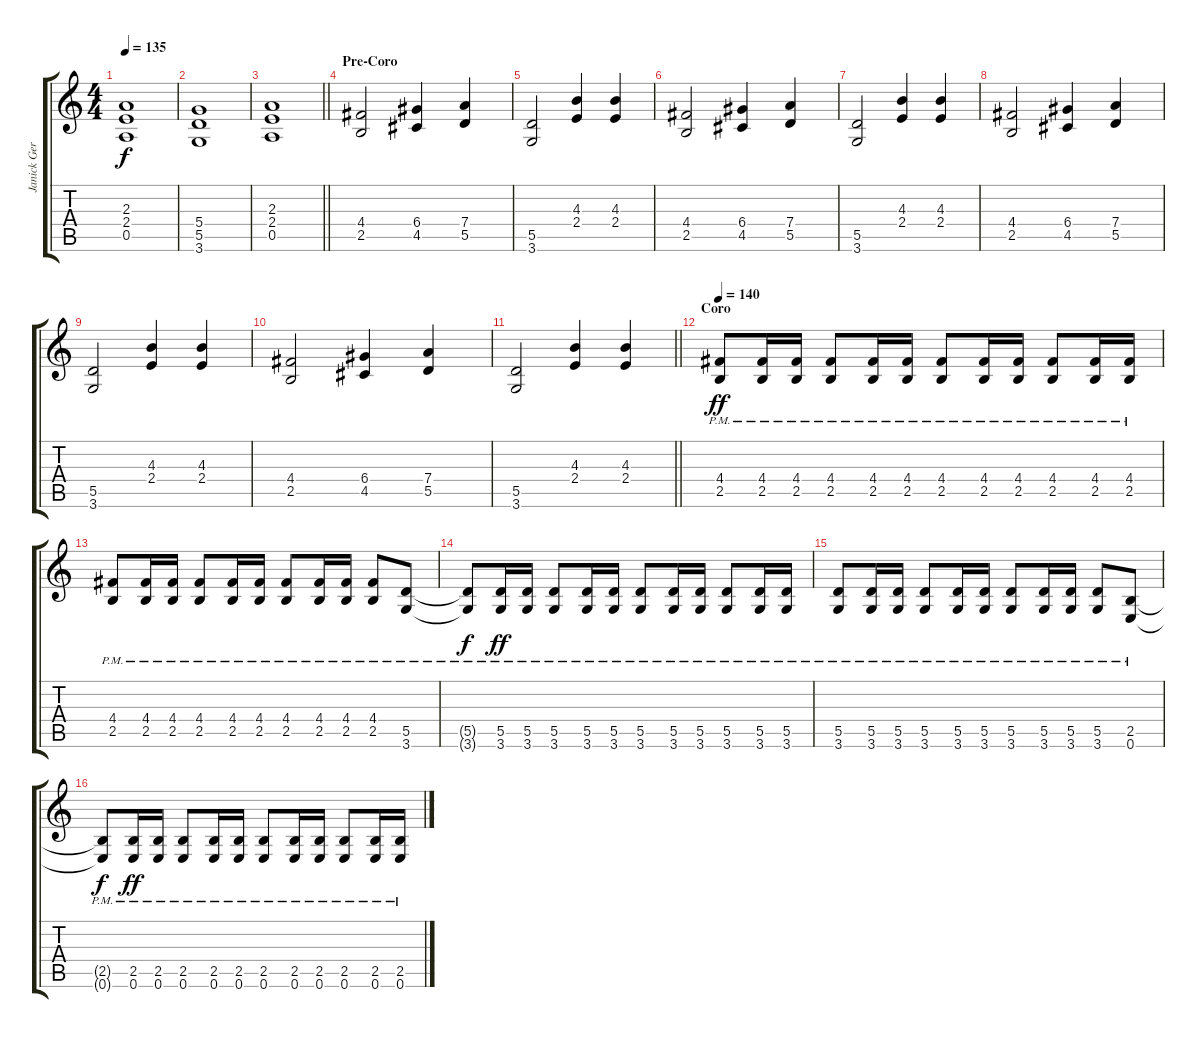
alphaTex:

\track ("Janick Gers" "Janick Ger") {instrument distortionguitar}
\staff {score tabs}
\tuning (E4 B3 G3 D3 A2 E2) {hide}
\ts (4 4)
\tempo 135
\clef g2
\ks c
(2.3 2.4 0.5).1{dy f} |
(5.4 5.5 3.6).1 |
\barLineRight lightlight
(2.3 2.4 0.5).1 |
\section ("" "Pre-Coro")
(4.4 2.5).2 (6.4 4.5).4 (7.4 5.5).4 |
(5.5 3.6).2 (4.3 2.4).4 (4.3 2.4).4 |
(4.4 2.5).2 (6.4 4.5).4 (7.4 5.5).4 |
(5.5 3.6).2 (4.3 2.4).4 (4.3 2.4).4 |
(4.4 2.5).2 (6.4 4.5).4 (7.4 5.5).4 |
(5.5 3.6).2 (4.3 2.4).4 (4.3 2.4).4 |
(4.4 2.5).2 (6.4 4.5).4 (7.4 5.5).4 |
\barLineRight lightlight
(5.5 3.6).2 (4.3 2.4).4 (4.3 2.4).4 |
\section ("" "Coro")
\tempo 140
(4.4{pm} 2.5{pm}).8{dy ff} (4.4{pm} 2.5{pm}).16 (4.4{pm} 2.5{pm}).16 (4.4{pm} 2.5{pm}).8 (4.4{pm} 2.5{pm}).16 (4.4{pm} 2.5{pm}).16 (4.4{pm} 2.5{pm}).8 (4.4{pm} 2.5{pm}).16 (4.4{pm} 2.5{pm}).16 (4.4{pm} 2.5{pm}).8 (4.4{pm} 2.5{pm}).16 (4.4{pm} 2.5{pm}).16 |
(4.4{pm} 2.5{pm}).8 (4.4{pm} 2.5{pm}).16 (4.4{pm} 2.5{pm}).16 (4.4{pm} 2.5{pm}).8 (4.4{pm} 2.5{pm}).16 (4.4{pm} 2.5{pm}).16 (4.4{pm} 2.5{pm}).8 (4.4{pm} 2.5{pm}).16 (4.4{pm} 2.5{pm}).16 (4.4{pm} 2.5{pm}).8 (5.5{pm} 3.6{pm}).8 |
(5.5{pm t} 3.6{pm t}).8{dy f} (5.5{pm} 3.6{pm}).16{dy ff} (5.5{pm} 3.6{pm}).16 (5.5{pm} 3.6{pm}).8 (5.5{pm} 3.6{pm}).16 (5.5{pm} 3.6{pm}).16 (5.5{pm} 3.6{pm}).8 (5.5{pm} 3.6{pm}).16 (5.5{pm} 3.6{pm}).16 (5.5{pm} 3.6{pm}).8 (5.5{pm} 3.6{pm}).16 (5.5{pm} 3.6{pm}).16 |
(5.5{pm} 3.6{pm}).8 (5.5{pm} 3.6{pm}).16 (5.5{pm} 3.6{pm}).16 (5.5{pm} 3.6{pm}).8 (5.5{pm} 3.6{pm}).16 (5.5{pm} 3.6{pm}).16 (5.5{pm} 3.6{pm}).8 (5.5{pm} 3.6{pm}).16 (5.5{pm} 3.6{pm}).16 (5.5{pm} 3.6{pm}).8 (2.5{pm} 0.6{pm}).8 |
(2.5{pm t} 0.6{pm t}).8{dy f} (2.5{pm} 0.6{pm}).16{dy ff} (2.5{pm} 0.6{pm}).16 (2.5{pm} 0.6{pm}).8 (2.5{pm} 0.6{pm}).16 (2.5{pm} 0.6{pm}).16 (2.5{pm} 0.6{pm}).8 (2.5{pm} 0.6{pm}).16 (2.5{pm} 0.6{pm}).16 (2.5{pm} 0.6{pm}).8 (2.5{pm} 0.6{pm}).16 (2.5{pm} 0.6{pm}).16
